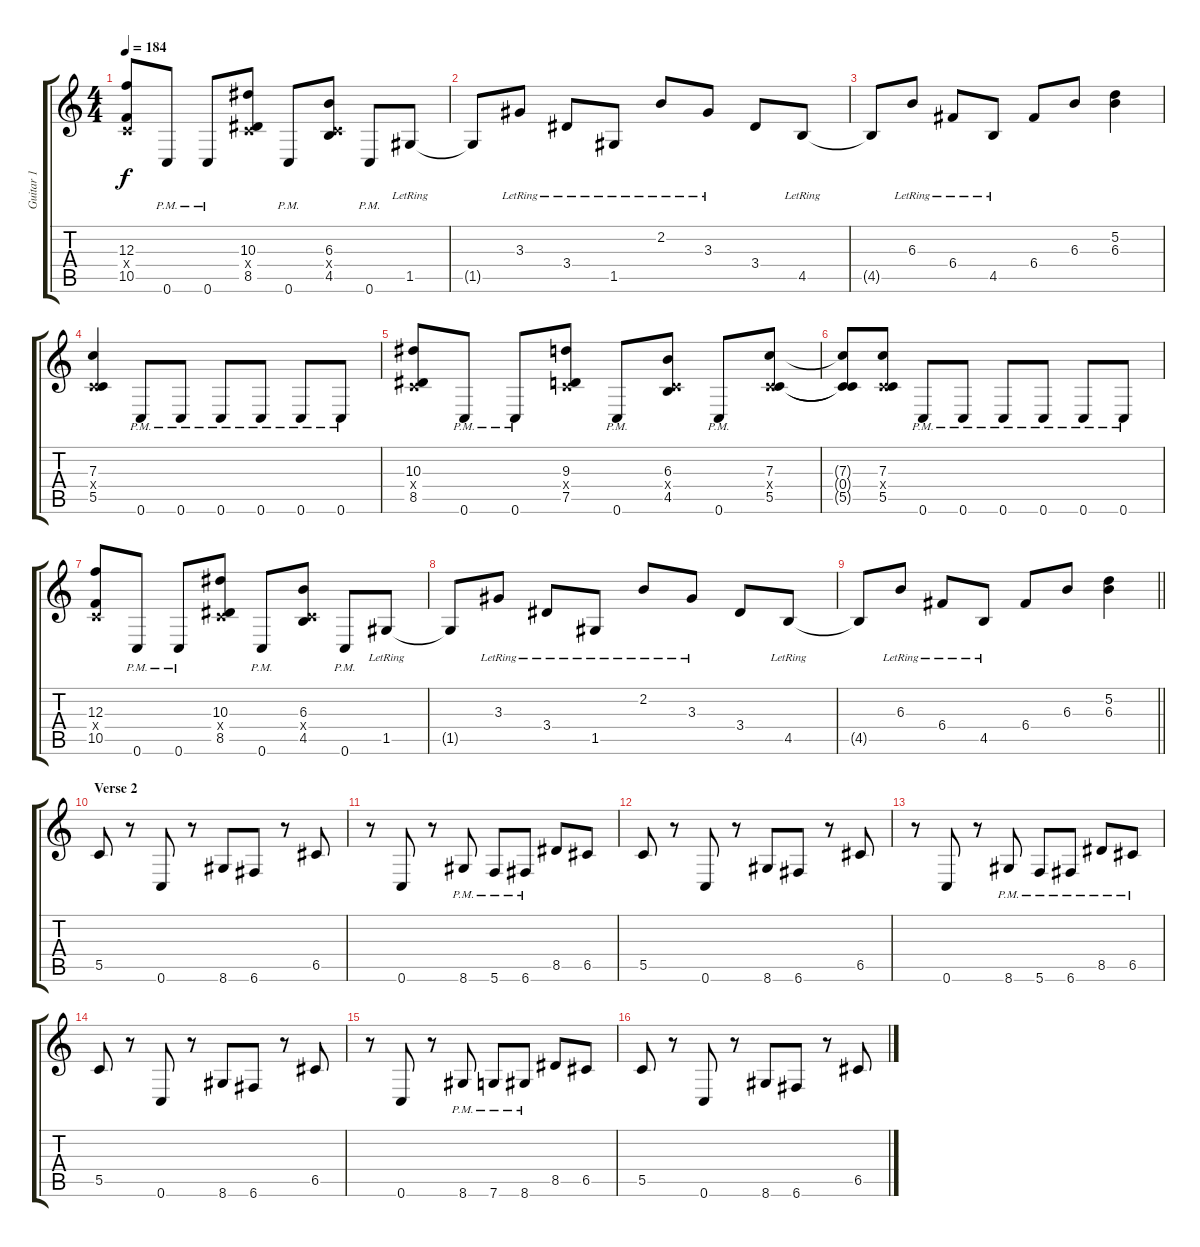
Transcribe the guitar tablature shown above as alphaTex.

\track ("Guitar 1" "Guitar 1") {instrument distortionguitar}
\staff {score tabs}
\tuning (D4 A3 F3 C3 G2 C2) {hide}
\ts (4 4)
\tempo 184
\clef g2
\ks c
(12.3 0.4{x} 10.5).8{dy f} 0.6{pm}.8 0.6{pm}.8 (10.3 0.4{x} 8.5).8 0.6{pm}.8 (6.3 0.4{x} 4.5).8 0.6{pm}.8 1.5{lr}.8 |
1.5{t}.8 3.3{lr}.8 3.4{lr}.8 1.5{lr}.8 2.2{lr}.8 3.3{lr}.8 3.4.8 4.5{lr}.8 |
4.5{t}.8 6.3{lr}.8 6.4{lr}.8 4.5{lr}.8 6.4.8 6.3.8 (5.2 6.3).4 |
(7.3 0.4{x} 5.5).4 0.6{pm}.8 0.6{pm}.8 0.6{pm}.8 0.6{pm}.8 0.6{pm}.8 0.6{pm}.8 |
(10.3 0.4{x} 8.5).8 0.6{pm}.8 0.6{pm}.8 (9.3 0.4{x} 7.5).8 0.6{pm}.8 (6.3 0.4{x} 4.5).8 0.6{pm}.8 (7.3 0.4{x} 5.5).8 |
(7.3{t} 0.4{t} 5.5{t}).8 (7.3 0.4{x} 5.5).8 0.6{pm}.8 0.6{pm}.8 0.6{pm}.8 0.6{pm}.8 0.6{pm}.8 0.6{pm}.8 |
(12.3 0.4{x} 10.5).8 0.6{pm}.8 0.6{pm}.8 (10.3 0.4{x} 8.5).8 0.6{pm}.8 (6.3 0.4{x} 4.5).8 0.6{pm}.8 1.5{lr}.8 |
1.5{t}.8 3.3{lr}.8 3.4{lr}.8 1.5{lr}.8 2.2{lr}.8 3.3{lr}.8 3.4.8 4.5{lr}.8 |
\barLineRight lightlight
4.5{t}.8 6.3{lr}.8 6.4{lr}.8 4.5{lr}.8 6.4.8 6.3.8 (5.2 6.3).4 |
\section ("" "Verse 2")
5.5.8 r.8 0.6.8 r.8 8.6.8 6.6.8 r.8 6.5.8 |
r.8 0.6.8 r.8 8.6{pm}.8 5.6{pm}.8 6.6{pm}.8 8.5.8 6.5.8 |
5.5.8 r.8 0.6.8 r.8 8.6.8 6.6.8 r.8 6.5.8 |
r.8 0.6.8 r.8 8.6{pm}.8 5.6{pm}.8 6.6{pm}.8 8.5{pm}.8 6.5{pm}.8 |
5.5.8 r.8 0.6.8 r.8 8.6.8 6.6.8 r.8 6.5.8 |
r.8 0.6.8 r.8 8.6{pm}.8 7.6{pm}.8 8.6{pm}.8 8.5.8 6.5.8 |
5.5.8 r.8 0.6.8 r.8 8.6.8 6.6.8 r.8 6.5.8
